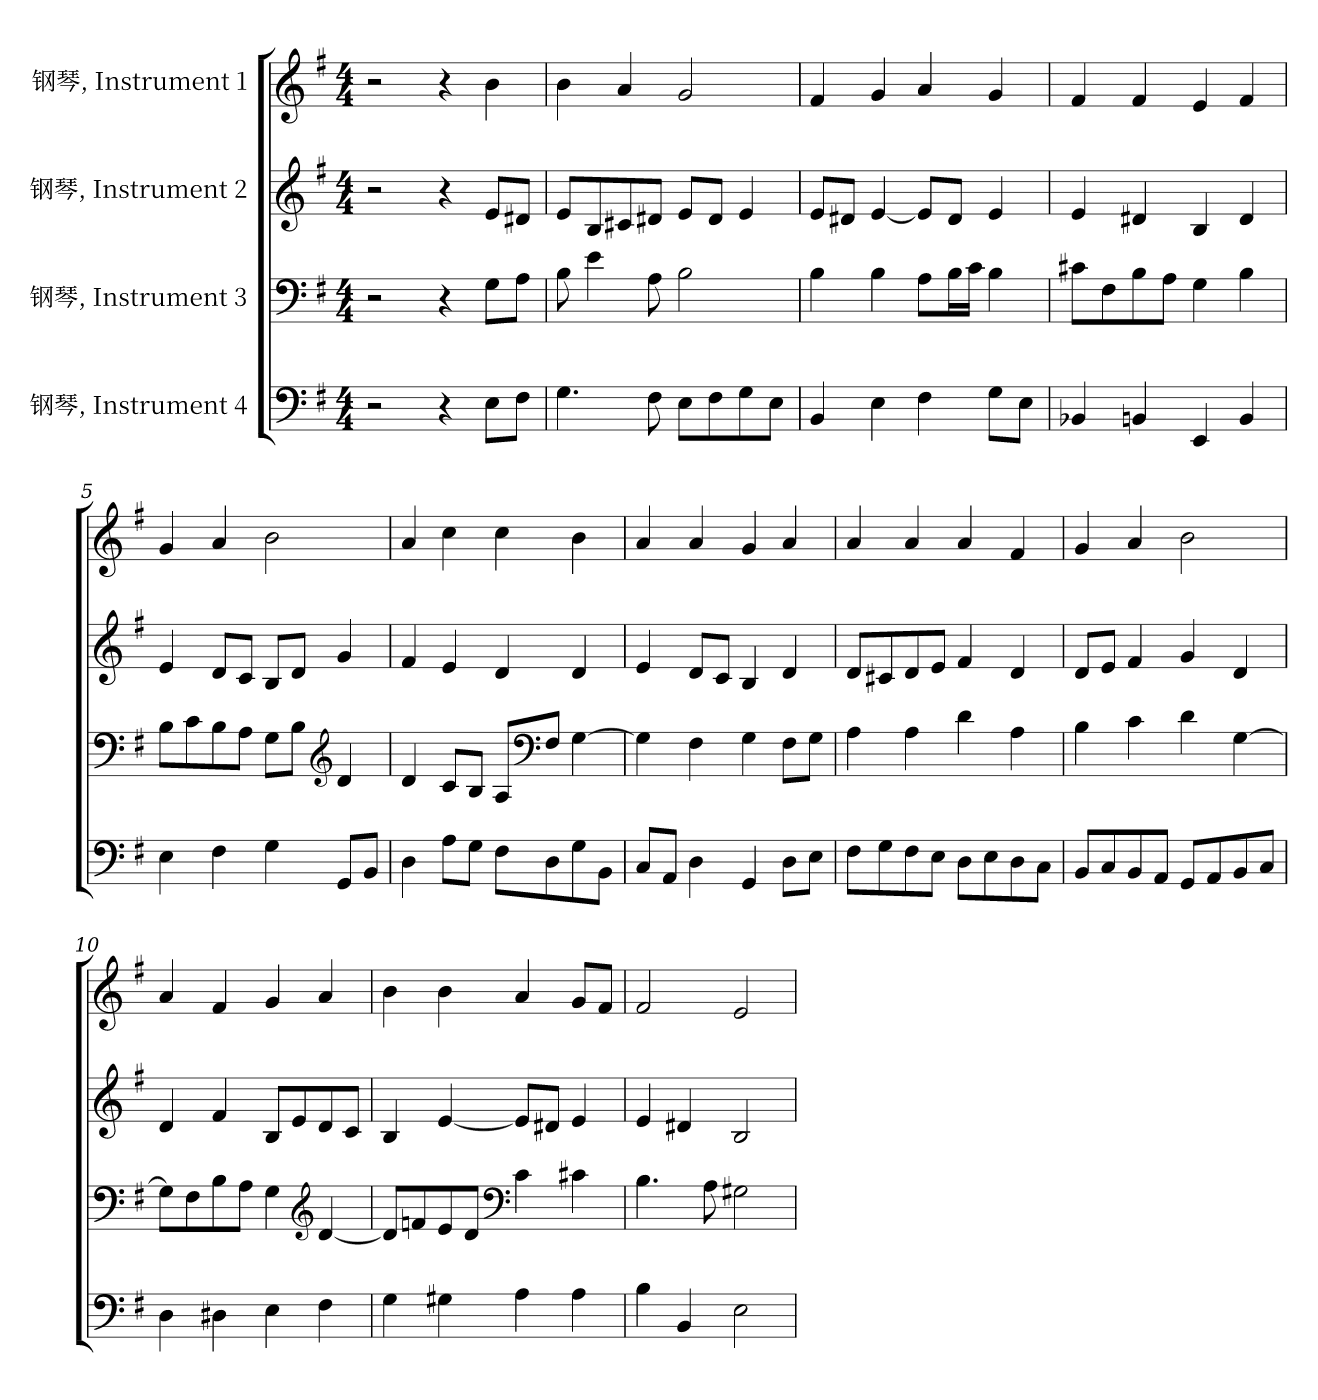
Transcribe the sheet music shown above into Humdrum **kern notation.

**kern	**kern	**kern	**kern
*part4	*part3	*part2	*part1
*staff4	*staff3	*staff2	*staff1
*I"钢琴, Instrument 4	*I"钢琴, Instrument 3	*I"钢琴, Instrument 2	*I"钢琴, Instrument 1
*clefF4	*clefF4	*clefG2	*clefG2
*k[f#]	*k[f#]	*k[f#]	*k[f#]
*M4/4	*M4/4	*M4/4	*M4/4
*MM92	*MM92	*MM92	*MM92
=1	=1	=1	=1
2r	2r	2r	2r
4r	4r	4r	4r
8E\L	8G\L	8e/L	4b\
8F#\J	8A\J	8d#X/J	.
=2	=2	=2	=2
4.G\	8B\	8e/L	4b\
.	4e\	8B/	.
.	.	8c#X/	4a/
8F#\	8A\	8d#X/J	.
8E\L	2B\	8e/L	2g/
8F#\	.	8d#/J	.
8G\	.	4e/	.
8E\J	.	.	.
=3	=3	=3	=3
4BB/	4B\	8e/L	4f#/
.	.	8d#X/J	.
4E\	4B\	[4e/	4g/
4F#\	8A\L	8e/L]	4a/
.	16B\L	8d#/J	.
.	16c\JJ	.	.
8G\L	4B\	4e/	4g/
8E\J	.	.	.
=4	=4	=4	=4
4BB-X/	8c#X\L	4e/	4f#/
.	8F#\	.	.
4BBn/	8B\	4d#X/	4f#/
.	8A\J	.	.
4EE/	4G\	4B/	4e/
4BB/	4B\	4d#/	4f#/
!!LO:LB:g=z
=5	=5	=5	=5
4E\	8B\L	4e/	4g/
.	8c\	.	.
4F#\	8B\	8d/L	4a/
.	8A\J	8c/J	.
4G\	8G\L	8B/L	2b\
.	8B\J	8d/J	.
*	*clefG2	*	*
8GG/L	4d/	4g/	.
8BB/J	.	.	.
=6	=6	=6	=6
4D\	4d/	4f#/	4a/
8A\L	8c/L	4e/	4cc\
8G\J	8B/J	.	.
8F#\L	8A/L	4d/	4cc\
*	*clefF4	*	*
8D\	8F#/J	.	.
8G\	[4G\	4d/	4b\
8BB\J	.	.	.
=7	=7	=7	=7
8C/L	4G\]	4e/	4a/
8AA/J	.	.	.
4D\	4F#\	8d/L	4a/
.	.	8c/J	.
4GG/	4G\	4B/	4g/
8D\L	8F#\L	4d/	4a/
8E\J	8G\J	.	.
=8	=8	=8	=8
8F#\L	4A\	8d/L	4a/
8G\	.	8c#X/	.
8F#\	4A\	8d/	4a/
8E\J	.	8e/J	.
8D\L	4d\	4f#/	4a/
8E\	.	.	.
8D\	4A\	4d/	4f#/
8C\J	.	.	.
!!LO:LB:g=z
=9	=9	=9	=9
8BB/L	4B\	8d/L	4g/
8C/	.	8e/J	.
8BB/	4c\	4f#/	4a/
8AA/J	.	.	.
8GG/L	4d\	4g/	2b\
8AA/	.	.	.
8BB/	[4G\	4d/	.
8C/J	.	.	.
=10	=10	=10	=10
4D\	8G\L]	4d/	4a/
.	8F#\	.	.
4D#X\	8B\	4f#/	4f#/
.	8A\J	.	.
4E\	4G\	8B/L	4g/
.	.	8e/	.
*	*clefG2	*	*
4F#\	[4d/	8d/	4a/
.	.	8c/J	.
=11	=11	=11	=11
4G\	8d/L]	4B/	4b\
.	8fn/	.	.
4G#X\	8e/	[4e/	4b\
.	8d/J	.	.
*	*clefF4	*	*
4A\	4c\	8e/L]	4a/
.	.	8d#X/J	.
4A\	4c#X\	4e/	8g/L
.	.	.	8f#/J
=12	=12	=12	=12
4B\	4.B\	4e/	2f#/
4BB/	.	4d#X/	.
.	8A\	.	.
2E\	2G#X\	2B/	2e/
=	=	=	=
*-	*-	*-	*-
